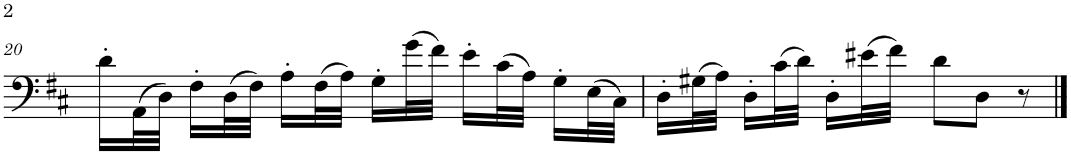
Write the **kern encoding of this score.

**kern
*part1
*staff1
*I"Trombone
*I'Tbn.
!!LO:PB:g=z
*clefF4
*k[f#c#]
*M6/8
=20
16d'\LL
(>32AA\L
32D\JJJ)
16F#'\LL
(32D\L
32F#\JJJ)
16A'\LL
(>32F#\L
32A\JJJ)
16G'\LL
(>32g\L
32f#\JJJ)
16e'\LL
(>32c#\L
32A\JJJ)
16G'\LL
(>32E\L
32C#\JJJ)
=21
16D'\LL
(>32G#X\L
32A\JJJ)
16D'\LL
(>32c#\L
32d\JJJ)
16D'\LL
(>32e#X\L
32f#\JJJ)
8d\L
8D\J
8r
==
*-
